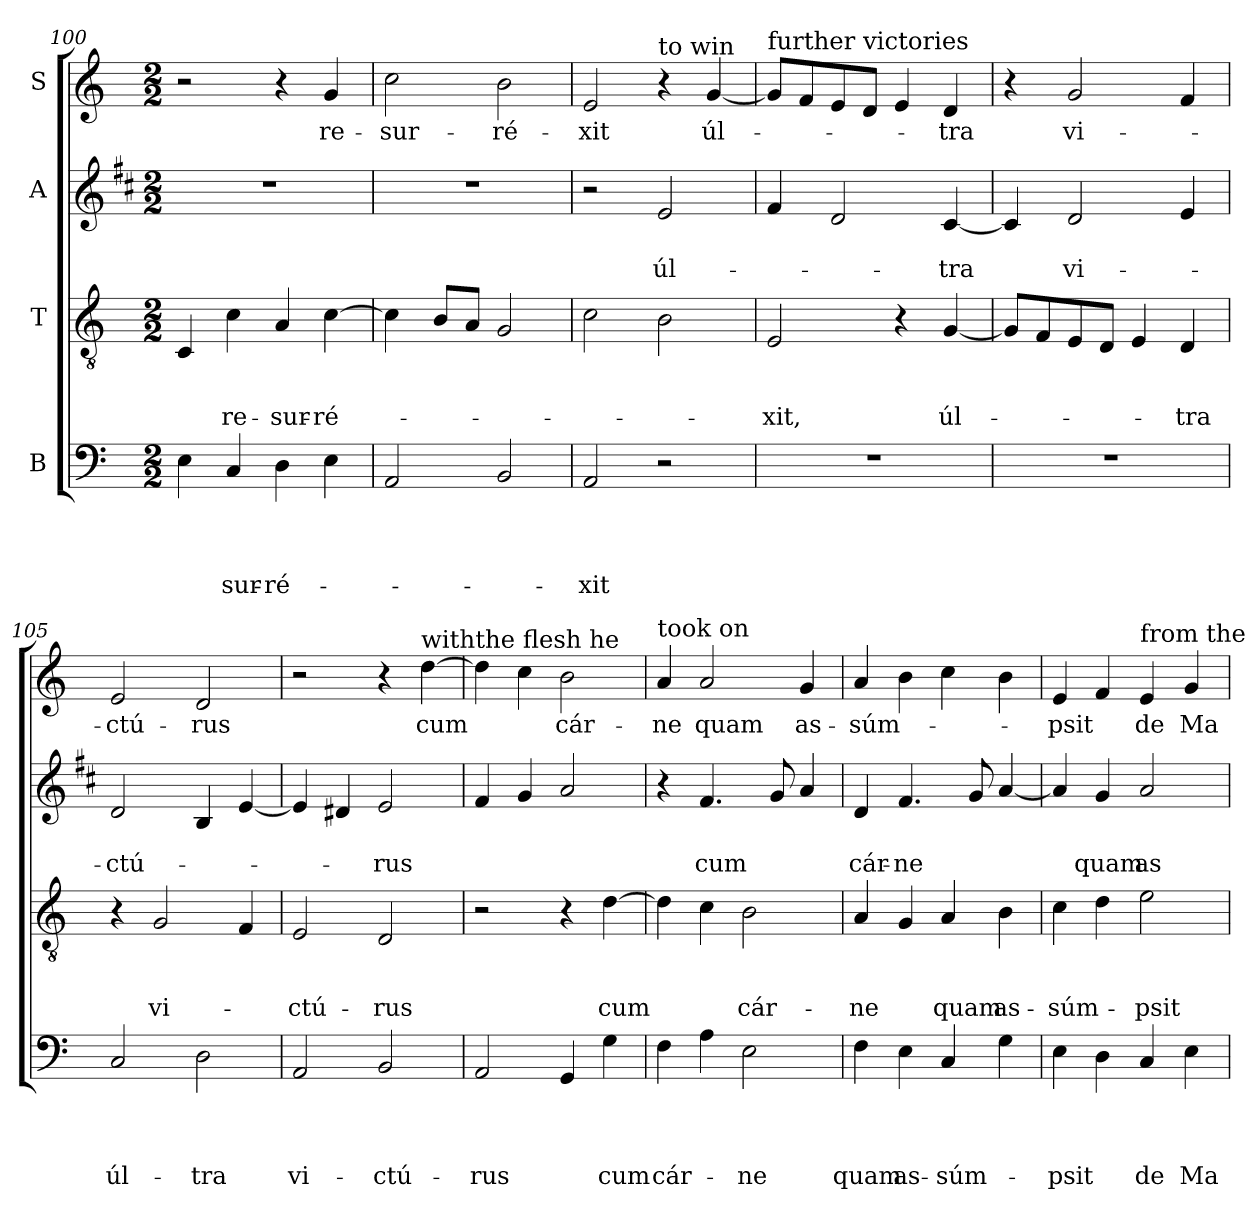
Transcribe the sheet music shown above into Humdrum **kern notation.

**kern	**text	**text	**text	**text	**kern	**text	**text	**text	**kern	**text	**text	**kern	**text
*part4	*part4	*part4	*part4	*part4	*part3	*part3	*part3	*part3	*part2	*part2	*part2	*part1	*part1
*staff4	*staff4	*staff4	*staff4	*staff4	*staff3	*staff3	*staff3	*staff3	*staff2	*staff2	*staff2	*staff1	*staff1
*I"B	*	*	*	*	*I"T	*	*	*	*I"A	*	*	*I"S	*
*clefF4	*	*	*	*	*clefGv2	*	*	*	*clefG2	*	*	*clefG2	*
*	*	*	*	*	*	*	*	*	*ITrd1c2	*	*	*	*
*k[]	*	*	*	*	*k[]	*	*	*	*k[]	*	*	*k[]	*
*C:	*	*	*	*	*C:	*	*	*	*C:	*	*	*C:	*
*M2/2	*	*	*	*	*M2/2	*	*	*	*M2/2	*	*	*M2/2	*
=100	=100	=100	=100	=100	=100	=100	=100	=100	=100	=100	=100	=100	=100
4E\	.	.	.	.	4C/	.	.	.	1r	.	.	2r	.
!	!	!	!	!LO:LY:b	!	!	!	!LO:LY:b	!	!	!	!	!
4C/	.	.	.	-sur-	4c\	.	.	re-	.	.	.	.	.
!	!	!	!	!LO:LY:b	!	!	!	!LO:LY:b	!	!	!	!	!
4D\	.	.	.	-ré-	4A/	.	.	-sur-	.	.	.	4r	.
!	!	!	!	!	!	!	!	!LO:LY:b	!	!	!	!	!LO:LY:b
4E\	.	.	.	.	[4c\	.	.	-ré-	.	.	.	4g/	re-
!!LO:LB:g=z
=101	=101	=101	=101	=101	=101	=101	=101	=101	=101	=101	=101	=101	=101
!	!	!	!	!	!	!	!	!	!	!	!	!	!LO:LY:b
2AA/	.	.	.	.	4c\]	.	.	.	1r	.	.	2cc\	-sur-
.	.	.	.	.	8B/L	.	.	.	.	.	.	.	.
.	.	.	.	.	8A/J	.	.	.	.	.	.	.	.
!	!	!	!	!	!	!	!	!	!	!	!	!	!LO:LY:b
2BB/	.	.	.	.	2G/	.	.	.	.	.	.	2b\	-ré-
=102	=102	=102	=102	=102	=102	=102	=102	=102	=102	=102	=102	=102	=102
!	!	!	!	!LO:LY:b	!	!	!	!	!	!	!	!	!LO:LY:b
2AA/	.	.	.	-xit	2c\	.	.	.	2r	.	.	2e/	-xit
!	!	!	!	!	!	!	!	!	!	!	!	!LO:TX:a:t=to win	!
!	!	!	!	!	!	!	!	!	!	!	!LO:LY:b	!	!
2r	.	.	.	.	2B\	.	.	.	2d/	.	úl-	4r	.
!	!	!	!	!	!	!	!	!	!	!	!	!	!LO:LY:b
.	.	.	.	.	.	.	.	.	.	.	.	[4g/	úl-
=103	=103	=103	=103	=103	=103	=103	=103	=103	=103	=103	=103	=103	=103
!	!	!	!	!	!	!	!	!	!	!	!	!LO:TX:a:t=further victories	!
!	!	!	!	!	!	!	!	!LO:LY:b	!	!	!	!	!
1r	.	.	.	.	2E/	.	.	-xit,	4e/	.	.	8g/L]	.
.	.	.	.	.	.	.	.	.	.	.	.	8f/	.
.	.	.	.	.	.	.	.	.	2c/	.	.	8e/	.
.	.	.	.	.	.	.	.	.	.	.	.	8d/J	.
.	.	.	.	.	4r	.	.	.	.	.	.	4e/	.
!	!	!	!	!	!	!	!	!LO:LY:b	!	!	!LO:LY:b	!	!LO:LY:b
.	.	.	.	.	[4G/	.	.	úl-	[4B/	.	-tra	4d/	-tra
=104	=104	=104	=104	=104	=104	=104	=104	=104	=104	=104	=104	=104	=104
1r	.	.	.	.	8G/L]	.	.	.	4B/]	.	.	4r	.
.	.	.	.	.	8F/	.	.	.	.	.	.	.	.
!	!	!	!	!	!	!	!	!	!	!	!LO:LY:b	!	!LO:LY:b
.	.	.	.	.	8E/	.	.	.	2c/	.	vi-	2g/	vi-
.	.	.	.	.	8D/J	.	.	.	.	.	.	.	.
.	.	.	.	.	4E/	.	.	.	.	.	.	.	.
!	!	!	!	!	!	!	!	!LO:LY:b	!	!	!	!	!
.	.	.	.	.	4D/	.	.	-tra	4d/	.	.	4f/	.
=105	=105	=105	=105	=105	=105	=105	=105	=105	=105	=105	=105	=105	=105
!	!	!	!	!LO:LY:b	!	!	!	!	!	!	!LO:LY:b	!	!LO:LY:b
2C/	.	.	.	úl-	4r	.	.	.	2c/	.	-ctú-	2e/	-ctú-
!	!	!	!	!	!	!	!	!LO:LY:b	!	!	!	!	!
.	.	.	.	.	2G/	.	.	vi-	.	.	.	.	.
!	!	!	!	!LO:LY:b	!	!	!	!	!	!	!	!	!LO:LY:b
2D\	.	.	.	-tra	.	.	.	.	4A/	.	.	2d/	-rus
.	.	.	.	.	4F/	.	.	.	[4d/	.	.	.	.
=106	=106	=106	=106	=106	=106	=106	=106	=106	=106	=106	=106	=106	=106
!	!	!	!	!LO:LY:b	!	!	!	!LO:LY:b	!	!	!	!	!
2AA/	.	.	.	vi-	2E/	.	.	-ctú-	4d/]	.	.	2r	.
.	.	.	.	.	.	.	.	.	4c#/	.	.	.	.
!	!	!	!	!LO:LY:b	!	!	!	!LO:LY:b	!	!	!LO:LY:b	!	!
2BB/	.	.	.	-ctú-	2D/	.	.	-rus	2d/	.	-rus	4r	.
!	!	!	!	!	!	!	!	!	!	!	!	!LO:TX:a:t=with	!
!	!	!	!	!	!	!	!	!	!	!	!	!	!LO:LY:b
.	.	.	.	.	.	.	.	.	.	.	.	[4dd\	cum
!!LO:PB:g=z
=107	=107	=107	=107	=107	=107	=107	=107	=107	=107	=107	=107	=107	=107
!	!	!	!	!	!	!	!	!	!	!	!	!LO:TX:a:t=the flesh he	!
!	!	!	!	!LO:LY:b	!	!	!	!	!	!	!	!	!
2AA/	.	.	.	-rus	2r	.	.	.	4e/	.	.	4dd\]	.
.	.	.	.	.	.	.	.	.	4f/	.	.	4cc\	.
!	!	!	!	!	!	!	!	!	!	!	!	!	!LO:LY:b
4GG/	.	.	.	.	4r	.	.	.	2g/	.	.	2b\	cár-
!	!	!	!	!LO:LY:b	!	!	!	!LO:LY:b	!	!	!	!	!
4G\	.	.	.	cum	[4d\	.	.	cum	.	.	.	.	.
=108	=108	=108	=108	=108	=108	=108	=108	=108	=108	=108	=108	=108	=108
!	!	!	!	!	!	!	!	!	!	!	!	!LO:TX:a:t=took on	!
!	!	!	!	!LO:LY:b	!	!	!	!	!	!	!	!	!LO:LY:b
4F\	.	.	.	cár-	4d\]	.	.	.	4r	.	.	4a/	-ne
!	!	!	!	!	!	!	!	!	!	!	!LO:LY:b	!	!LO:LY:b
4A\	.	.	.	.	4c\	.	.	.	4.e/	.	cum	2a/	quam
!	!	!	!	!LO:LY:b	!	!	!	!LO:LY:b	!	!	!	!	!
2E\	.	.	.	-ne	2B\	.	.	cár-	.	.	.	.	.
.	.	.	.	.	.	.	.	.	8f/	.	.	.	.
!	!	!	!	!	!	!	!	!	!	!	!	!	!LO:LY:b
.	.	.	.	.	.	.	.	.	4g/	.	.	4g/	as-
=109	=109	=109	=109	=109	=109	=109	=109	=109	=109	=109	=109	=109	=109
!	!	!	!	!LO:LY:b	!	!	!	!LO:LY:b	!	!	!LO:LY:b	!	!LO:LY:b
4F\	.	.	.	quam	4A/	.	.	-ne	4c/	.	cár-	4a/	-súm-
!	!	!	!	!LO:LY:b	!	!	!	!	!	!	!LO:LY:b	!	!
4E\	.	.	.	as-	4G/	.	.	.	4.e/	.	-ne	4b\	.
!	!	!	!	!LO:LY:b	!	!	!	!LO:LY:b	!	!	!	!	!
4C/	.	.	.	-súm-	4A/	.	.	quam	.	.	.	4cc\	.
.	.	.	.	.	.	.	.	.	8f/	.	.	.	.
!	!	!	!	!	!	!	!	!LO:LY:b	!	!	!	!	!
4G\	.	.	.	.	4B\	.	.	as-	[4g/	.	.	4b\	.
=110	=110	=110	=110	=110	=110	=110	=110	=110	=110	=110	=110	=110	=110
!	!	!	!	!LO:LY:b	!	!	!	!LO:LY:b	!	!	!	!	!LO:LY:b
4E\	.	.	.	-psit	4c\	.	.	-súm-	4g/]	.	.	4e/	-psit
!	!	!	!	!	!	!	!	!	!	!	!LO:LY:b	!	!
4D\	.	.	.	.	4d\	.	.	.	4f/	.	quam	4f/	.
!	!	!	!	!	!	!	!	!	!	!	!	!LO:TX:a:t=from the	!
!	!	!	!	!LO:LY:b	!	!	!	!LO:LY:b	!	!	!LO:LY:b	!	!LO:LY:b
4C/	.	.	.	de	2e\	.	.	-psit	2g/	.	as-	4e/	de
!	!	!	!	!LO:LY:b	!	!	!	!	!	!	!	!	!LO:LY:b
4E\	.	.	.	Ma-	.	.	.	.	.	.	.	4g/	Ma-
=	=	=	=	=	=	=	=	=	=	=	=	=	=
*-	*-	*-	*-	*-	*-	*-	*-	*-	*-	*-	*-	*-	*-
